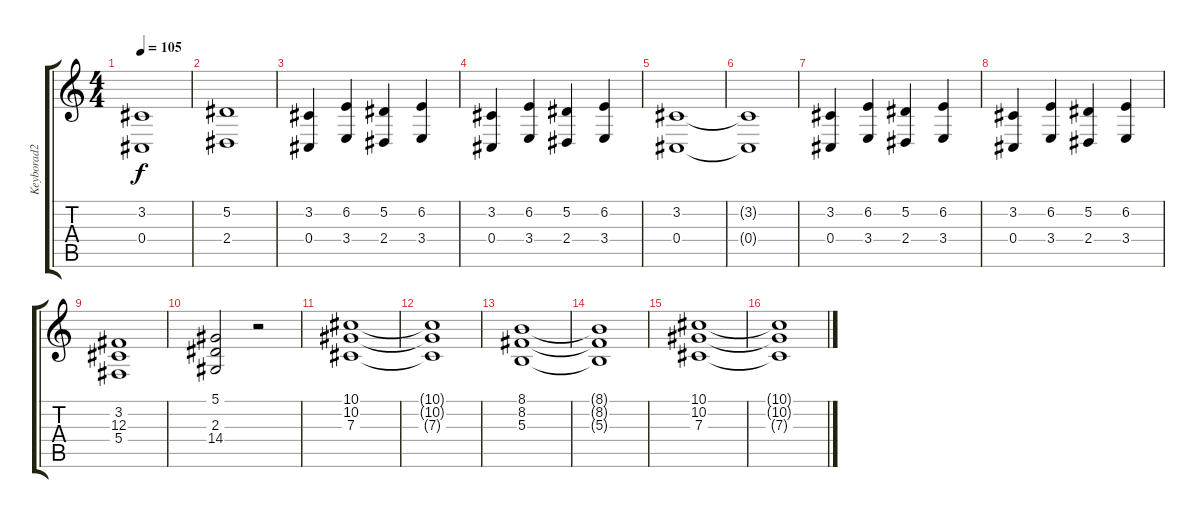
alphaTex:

\track ("Keyborad2" "Keyborad2") {instrument stringensemble1}
\staff {score tabs}
\tuning (Eb4 Bb3 Gb3 Db3 Ab2 Eb2) {hide}
\ts (4 4)
\tempo 105
\clef g2
\ks c
(3.2 0.4).1{dy f} |
(5.2 2.4).1 |
(3.2 0.4).4 (6.2 3.4).4 (5.2 2.4).4 (6.2 3.4).4 |
(3.2 0.4).4 (6.2 3.4).4 (5.2 2.4).4 (6.2 3.4).4 |
(3.2 0.4).1 |
(3.2{t} 0.4{t}).1 |
(3.2 0.4).4 (6.2 3.4).4 (5.2 2.4).4 (6.2 3.4).4 |
(3.2 0.4).4 (6.2 3.4).4 (5.2 2.4).4 (6.2 3.4).4 |
(3.2 12.3 5.4).1 |
(5.1 2.3 14.4).2 r.2 |
(10.1 10.2 7.3).1 |
(10.1{t} 10.2{t} 7.3{t}).1 |
(8.1 8.2 5.3).1 |
(8.1{t} 8.2{t} 5.3{t}).1 |
(10.1 10.2 7.3).1 |
(10.1{t} 10.2{t} 7.3{t}).1
